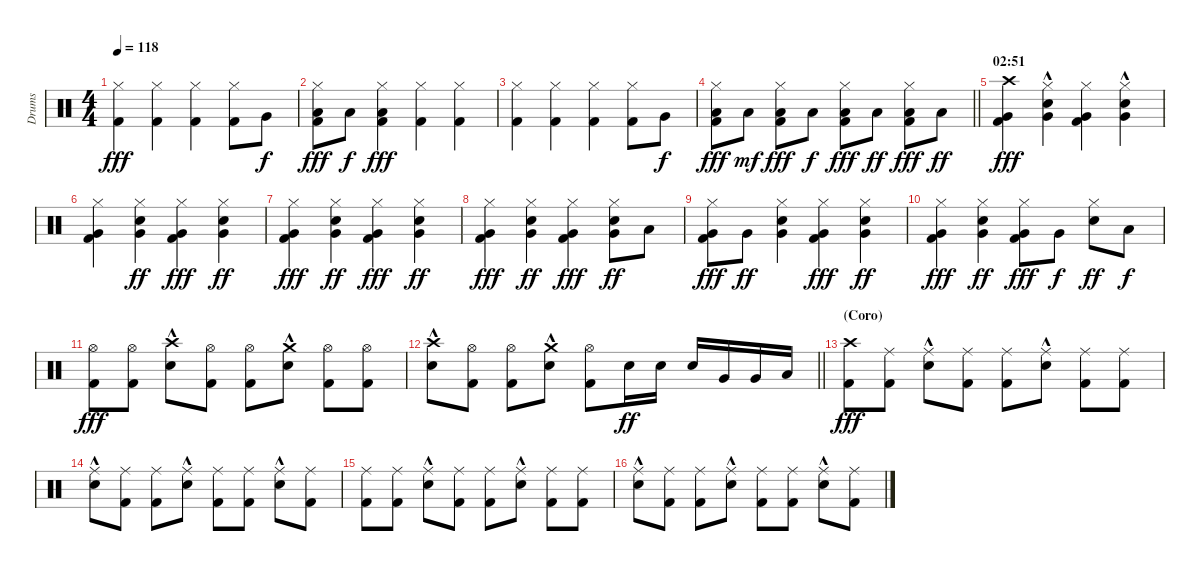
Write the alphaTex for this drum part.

\track ("Drums" "Drums") {instrument percussion}
\staff {score}
\articulation defaults
\ts (4 4)
\tempo 118
\clef neutral
\ks c
("Hi-Hat (closed)" "Kick (hit) 2").4{dy fff} ("Hi-Hat (closed)" "Kick (hit) 2").4 ("Hi-Hat (closed)" "Kick (hit) 2").4 ("Hi-Hat (closed)" "Kick (hit) 2").8 "Very Low Tom (hit)".8{dy f} |
("Hi-Hat (closed)" "Low Floor Tom (hit)" "Kick (hit) 2").8{dy fff} "Low Floor Tom (hit)".8{dy f} ("Hi-Hat (closed)" "Low Floor Tom (hit)" "Kick (hit) 2").4{dy fff} ("Hi-Hat (closed)" "Kick (hit) 2").4 ("Hi-Hat (closed)" "Kick (hit) 2").4 |
("Hi-Hat (closed)" "Kick (hit) 2").4 ("Hi-Hat (closed)" "Kick (hit) 2").4 ("Hi-Hat (closed)" "Kick (hit) 2").4 ("Hi-Hat (closed)" "Kick (hit) 2").8 "Very Low Tom (hit)".8{dy f} |
\barLineRight lightlight
("Hi-Hat (closed)" "Low Floor Tom (hit)" "Kick (hit) 2").8{dy fff} "Low Floor Tom (hit)".8{dy mf} ("Hi-Hat (closed)" "Low Floor Tom (hit)" "Kick (hit) 2").8{dy fff} "Low Floor Tom (hit)".8{dy f} ("Hi-Hat (closed)" "Low Floor Tom (hit)" "Kick (hit) 2").8{dy fff} "Low Floor Tom (hit)".8{dy ff} ("Hi-Hat (closed)" "Low Floor Tom (hit)" "Kick (hit) 2").8{dy fff} "Low Floor Tom (hit)".8{dy ff} |
\section ("" "02:51")
("Crash high (hit)" "Very Low Tom (hit)" "Kick (hit) 2").4{dy fff} ("Hi-Hat (closed)" "Very Low Tom (hit)" "Electric Snare (hit)"{hac}).4 ("Hi-Hat (closed)" "Very Low Tom (hit)" "Kick (hit) 2").4 ("Hi-Hat (closed)" "Very Low Tom (hit)" "Electric Snare (hit)"{hac}).4 |
("Hi-Hat (closed)" "Very Low Tom (hit)" "Kick (hit) 2").4 ("Hi-Hat (closed)" "Very Low Tom (hit)" "Electric Snare (hit)").4{dy ff} ("Hi-Hat (closed)" "Very Low Tom (hit)" "Kick (hit) 2").4{dy fff} ("Hi-Hat (closed)" "Very Low Tom (hit)" "Electric Snare (hit)").4{dy ff} |
("Hi-Hat (closed)" "Very Low Tom (hit)" "Kick (hit) 2").4{dy fff} ("Hi-Hat (closed)" "Very Low Tom (hit)" "Electric Snare (hit)").4{dy ff} ("Hi-Hat (closed)" "Very Low Tom (hit)" "Kick (hit) 2").4{dy fff} ("Hi-Hat (closed)" "Very Low Tom (hit)" "Electric Snare (hit)").4{dy ff} |
("Hi-Hat (closed)" "Very Low Tom (hit)" "Kick (hit) 2").4{dy fff} ("Hi-Hat (closed)" "Very Low Tom (hit)" "Electric Snare (hit)").4{dy ff} ("Hi-Hat (closed)" "Very Low Tom (hit)" "Kick (hit) 2").4{dy fff} ("Hi-Hat (closed)" "Very Low Tom (hit)" "Electric Snare (hit)").8{dy ff} "Low Floor Tom (hit)".8 |
("Hi-Hat (closed)" "Very Low Tom (hit)" "Kick (hit) 2").8{dy fff} "Very Low Tom (hit)".8{dy ff} ("Hi-Hat (closed)" "Very Low Tom (hit)" "Electric Snare (hit)").4 ("Hi-Hat (closed)" "Very Low Tom (hit)" "Kick (hit) 2").4{dy fff} ("Hi-Hat (closed)" "Very Low Tom (hit)" "Electric Snare (hit)").4{dy ff} |
("Hi-Hat (closed)" "Very Low Tom (hit)" "Kick (hit) 2").4{dy fff} ("Hi-Hat (closed)" "Very Low Tom (hit)" "Electric Snare (hit)").4{dy ff} ("Hi-Hat (closed)" "Very Low Tom (hit)" "Kick (hit) 2").8{dy fff} "Very Low Tom (hit)".8{dy f} ("Hi-Hat (closed)" "Electric Snare (hit)").8{dy ff} "Low Floor Tom (hit)".8{dy f} |
("Hi-Hat (open)" "Kick (hit) 2").8{dy fff} ("Hi-Hat (open)" "Kick (hit) 2").8 ("Crash high (hit)" "Electric Snare (hit)"{hac}).8 ("Hi-Hat (open)" "Kick (hit) 2").8 ("Hi-Hat (open)" "Kick (hit) 2").8 ("Crash medium (hit)" "Electric Snare (hit)"{hac}).8 ("Hi-Hat (open)" "Kick (hit) 2").8 ("Hi-Hat (open)" "Kick (hit) 2").8 |
\barLineRight lightlight
("Crash high (hit)" "Electric Snare (hit)"{hac}).8 ("Hi-Hat (open)" "Kick (hit) 2").8 ("Hi-Hat (open)" "Kick (hit) 2").8 ("Crash medium (hit)" "Electric Snare (hit)"{hac}).8 ("Hi-Hat (open)" "Kick (hit) 2").8 "Electric Snare (hit)".16{dy ff} "Electric Snare (hit)".16 "Electric Snare (hit)".16 "Very Low Tom (hit)".16 "Very Low Tom (hit)".16 "Low Floor Tom (hit)".16 |
\section ("" "(Coro)")
("Crash high (hit)" "Kick (hit) 2").8{dy fff} ("Ride (middle)" "Kick (hit) 2").8 ("Ride (middle)" "Electric Snare (hit)"{hac}).8 ("Ride (middle)" "Kick (hit) 2").8 ("Ride (middle)" "Kick (hit) 2").8 ("Ride (middle)" "Electric Snare (hit)"{hac}).8 ("Ride (middle)" "Kick (hit) 2").8 ("Ride (middle)" "Kick (hit) 2").8 |
("Ride (middle)" "Electric Snare (hit)"{hac}).8 ("Ride (middle)" "Kick (hit) 2").8 ("Ride (middle)" "Kick (hit) 2").8 ("Ride (middle)" "Electric Snare (hit)"{hac}).8 ("Ride (middle)" "Kick (hit) 2").8 ("Ride (middle)" "Kick (hit) 2").8 ("Ride (middle)" "Electric Snare (hit)"{hac}).8 ("Ride (middle)" "Kick (hit) 2").8 |
("Ride (middle)" "Kick (hit) 2").8 ("Ride (middle)" "Kick (hit) 2").8 ("Ride (middle)" "Electric Snare (hit)"{hac}).8 ("Ride (middle)" "Kick (hit) 2").8 ("Ride (middle)" "Kick (hit) 2").8 ("Ride (middle)" "Electric Snare (hit)"{hac}).8 ("Ride (middle)" "Kick (hit) 2").8 ("Ride (middle)" "Kick (hit) 2").8 |
("Ride (middle)" "Electric Snare (hit)"{hac}).8 ("Ride (middle)" "Kick (hit) 2").8 ("Ride (middle)" "Kick (hit) 2").8 ("Ride (middle)" "Electric Snare (hit)"{hac}).8 ("Ride (middle)" "Kick (hit) 2").8 ("Ride (middle)" "Kick (hit) 2").8 ("Ride (middle)" "Electric Snare (hit)"{hac}).8 ("Ride (middle)" "Kick (hit) 2").8
